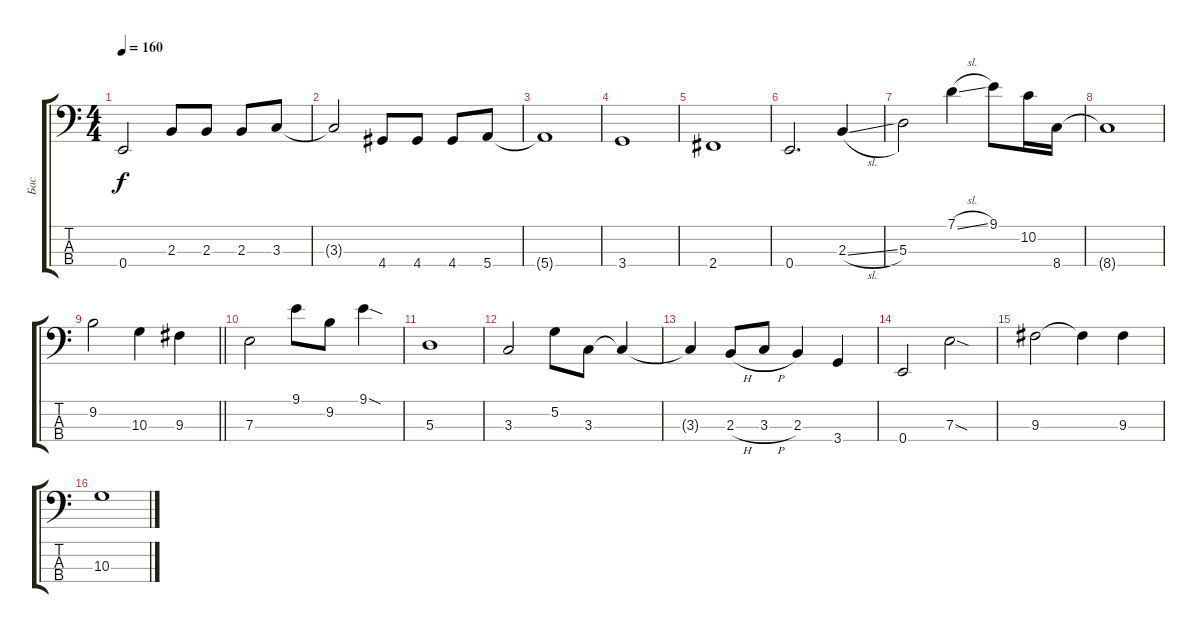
\track ("Бас" "Бас") {instrument electricbassfinger}
\staff {score tabs}
\tuning (G2 D2 A1 E1) {hide}
\ts (4 4)
\tempo 160
\clef f4
\ks c
0.4.2{dy f} 2.3.8 2.3.8 2.3.8 3.3.8 |
3.3{t}.2 4.4.8 4.4.8 4.4.8 5.4.8 |
5.4{t}.1 |
3.4.1 |
2.4.1 |
0.4.2{d} 2.3{sl}.4 |
5.3.2 7.1{sl}.4 9.1.8 10.2.16 8.4.16 |
8.4{t}.1 |
\barLineRight lightlight
9.2.2 10.3.4 9.3.4 |
7.3.2 9.1.8 9.2.8 9.1{sod}.4 |
5.3.1 |
3.3.2 5.2.8 3.3.8 3.3{t}.4 |
3.3{t}.4 2.3{h}.8 3.3{h}.8 2.3.4 3.4.4 |
0.4.2 7.3{sod}.2 |
9.3.2 9.3{t}.4 9.3.4 |
10.3.1
